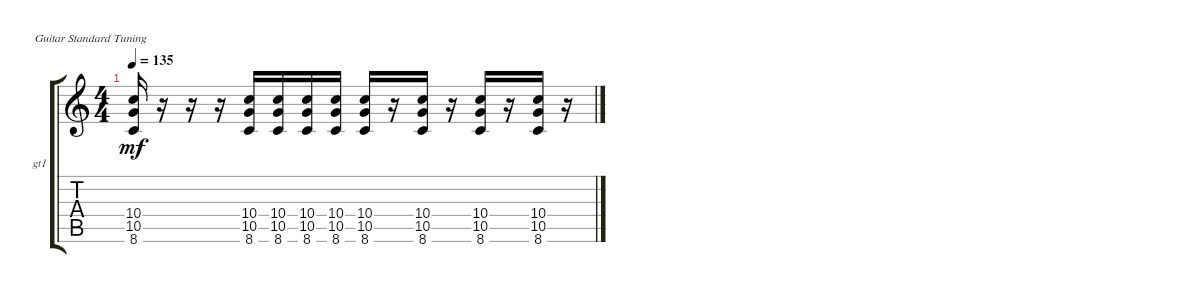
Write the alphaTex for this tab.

\defaultSystemsLayout 4
\bracketExtendMode groupsimilarinstruments
\firstSystemTrackNameOrientation horizontal
\otherSystemsTrackNameOrientation horizontal
\track ("Distortion-1" "gt1") {instrument distortionguitar}
\staff {score tabs}
\tuning (E4 B3 G3 D3 A2 E2)
\ts (4 4)
\tempo 135
\clef g2
\ks c
(10.4 10.5 8.6).16{dy mf} r.16 r.16 r.16 (10.5 10.4 8.6).16 (10.5 8.6 10.4).16 (10.5 8.6 10.4).16 (10.5 8.6 10.4).16 (10.4 10.5 8.6).16 r.16 (10.4 10.5 8.6).16 r.16 (10.4 10.5 8.6).16 r.16 (10.4 10.5 8.6).16 r.16
